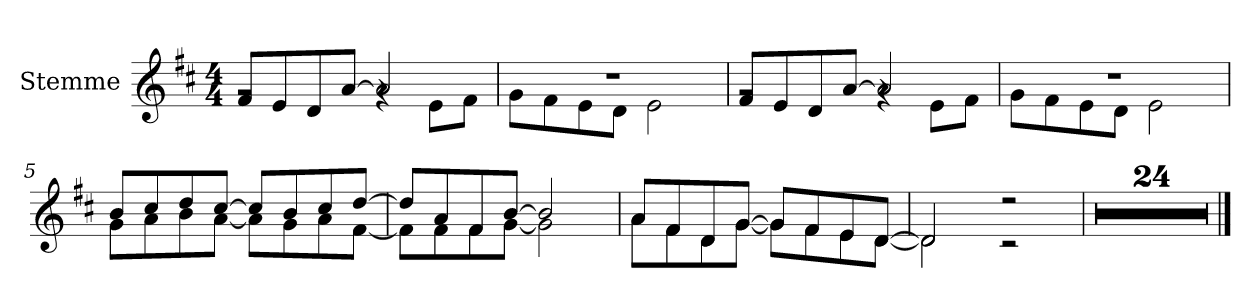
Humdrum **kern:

**kern
*part1
*staff1
*I"Stemme
*clefG2
*k[f#c#]
*M4/4
=1
*^
8f#/L	2rg
8e/	.
8d/	.
[8a/J	.
2a/]	4rg
.	8e\L
.	8f#\J
=2	=2
1r	8g\L
.	8f#\
.	8e\
.	8d\J
.	2e\
=3	=3
8f#/L	2rg
8e/	.
8d/	.
[8a/J	.
2a/]	4rg
.	8e\L
.	8f#\J
=4	=4
1r	8g\L
.	8f#\
.	8e\
.	8d\J
.	2e\
=5	=5
8b/L	8g\L
8cc#/	8a\
8dd/	8b\
[8cc#/J	[8a\J
8cc#/L]	8a\L]
8b/	8g\
8cc#/	8a\
[8dd/J	[8f#\J
=6	=6
8dd/L]	8f#\L]
8a/	8f#\
8f#/	8f#\
[8b/J	[8g\J
2b/]	2g\]
!!LO:LB:g=z	!!
=7	=7
8a/L	8a\L
8f#/	8f#\
8d/	8d\
[8g/J	[8g\J
8g/L]	8g\L]
8f#/	8f#\
8e/	8e\
[8d/J	[8d\J
=8	=8
2d/]	2d\]
2r	2r
*v	*v
=9
1r
=10
1r
=11
1r
=12
1r
=13
1r
=14
1r
=15
1r
=16
1r
=17
1r
=18
1r
=19
1r
=20
1r
=21
1r
!!LO:LB:g=z
=22
1r
=23
1r
=24
1r
=25
1r
=26
1r
=27
1r
=28
1r
=29
1r
=30
1r
=31
1r
=32
1r
==
*-
